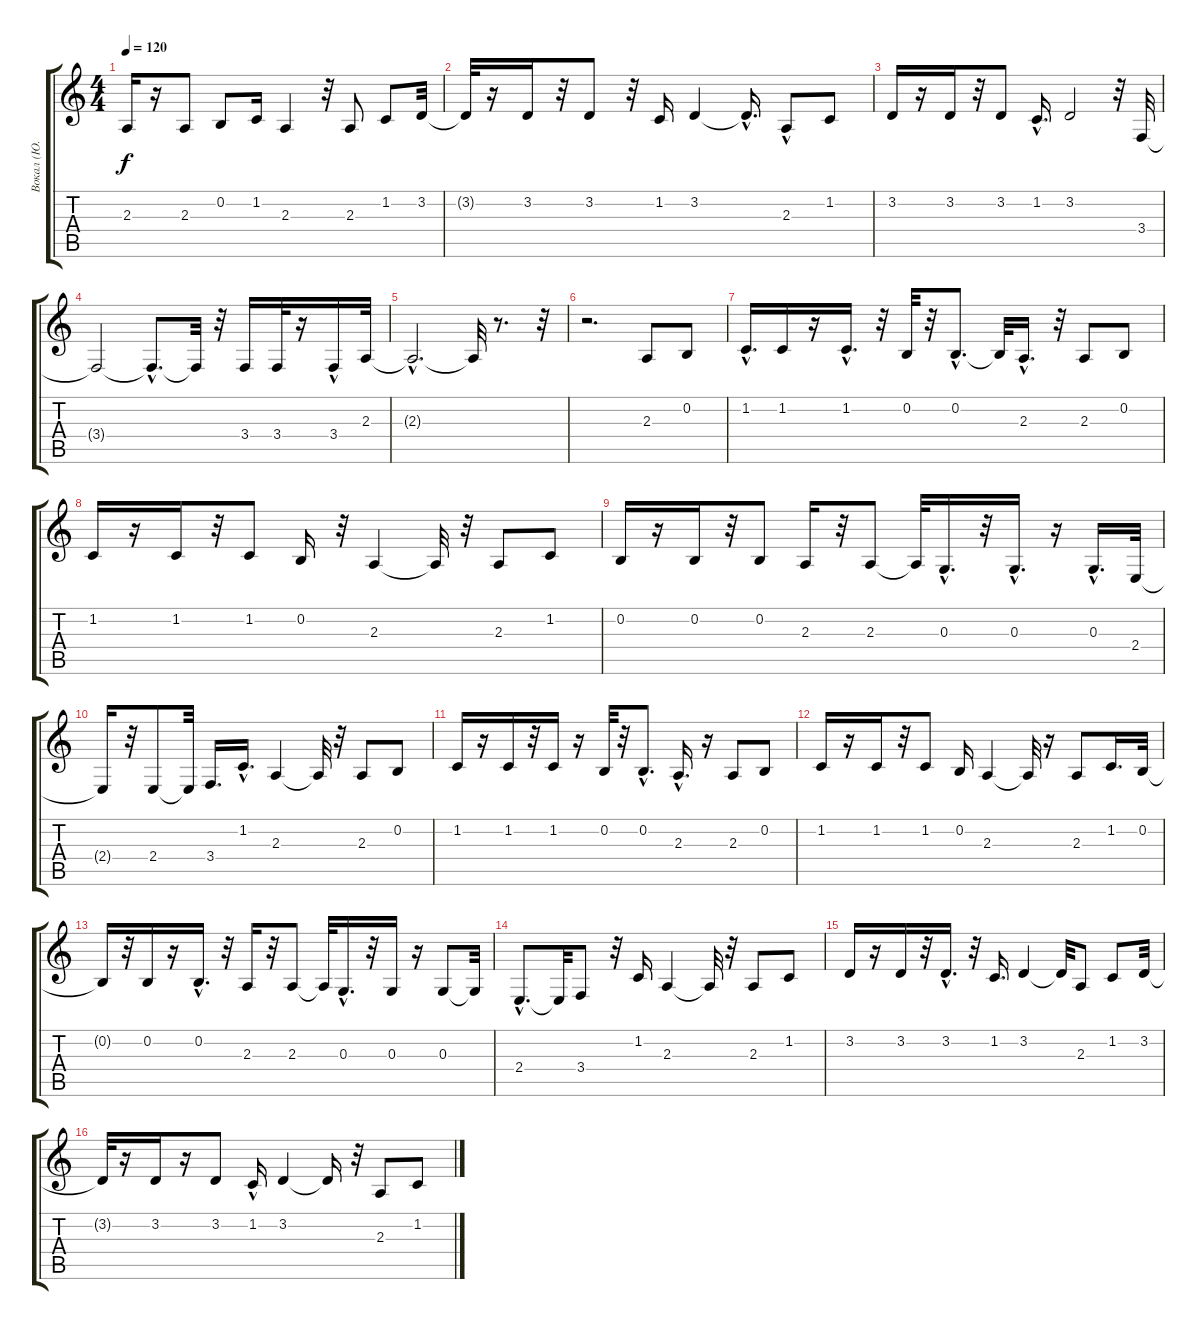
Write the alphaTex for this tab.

\track ("Вокал (Ю. Клинских)" "Вокал (Ю. ") {instrument harmonica}
\staff {score tabs}
\tuning (E4 B3 G3 D3 A2 E2) {hide}
\ts (4 4)
\tempo 120
\clef g2
\ks c
2.3{t}.16{dy f} r.16 2.3.8 0.2.8 1.2.16 2.3.4 r.32 2.3.8 1.2.8 3.2.32 |
3.2{t}.32 r.16 3.2.16 r.32 3.2.8 r.32 1.2.16 3.2.4 3.2{hac t}.16{d} 2.3{hac}.8 1.2.8 |
3.2.16 r.16 3.2.16 r.32 3.2.8 1.2{hac}.16{d} 3.2.2 r.32 3.4.32 |
3.4{t}.2 3.4{hac t}.8{d} 3.4{t}.32 r.32 3.4.16 3.4.32 r.16 3.4{hac}.16 2.3.32 |
2.3{hac t}.2{d} 2.3{t}.32 r.8{d} r.32 |
r.2{d} 2.3.8 0.2.8 |
1.2{hac}.16{d} 1.2.16 r.16 1.2{hac}.16{d} r.32 0.2.32 r.32 0.2{hac}.8{d} 0.2{t}.32 2.3{hac}.16{d} r.32 2.3.8 0.2.8 |
1.2.16 r.16 1.2.16 r.32 1.2.8 0.2.16 r.32 2.3.4 2.3{t}.32 r.32 2.3.8 1.2.8 |
0.2.16 r.16 0.2.16 r.32 0.2.8 2.3.16 r.32 2.3.8 2.3{t}.32 0.3{hac}.16{d} r.32 0.3{hac}.16{d} r.16 0.3{hac}.16{d} 2.4.32 |
2.4{t}.16 r.32 2.4.8 2.4{t}.32 3.4.16{d} 1.2{hac}.16{d} 2.3.4 2.3{t}.32 r.32 2.3.8 0.2.8 |
1.2.16 r.16 1.2.16 r.32 1.2.16 r.16 0.2.32 r.32 0.2{hac}.8{d} 2.3{hac}.16{d} r.16 2.3.8 0.2.8 |
1.2.16 r.16 1.2.16 r.32 1.2.8 0.2.16 2.3.4 2.3{t}.32 r.16 2.3.8 1.2.16{d} 0.2.32 |
0.2{t}.16 r.32 0.2.16 r.16 0.2{hac}.16{d} r.32 2.3.16 r.32 2.3.8 2.3{t}.32 0.3{hac}.16{d} r.32 0.3.16 r.16 0.3.8 0.3{t}.32 |
2.4{hac}.8{d} 2.4{t}.32 3.4.8 r.32 1.2.16 2.3.4 2.3{t}.32 r.32 2.3.8 1.2.8 |
3.2.16 r.16 3.2.16 r.32 3.2{hac}.16{d} r.32 1.2.16{d} 3.2.4 3.2{t}.32 2.3.8 1.2.8 3.2.32 |
3.2{t}.32 r.16 3.2.16 r.16 3.2.8 1.2{hac}.16 3.2.4 3.2{t}.16 r.32 2.3.8 1.2.8
